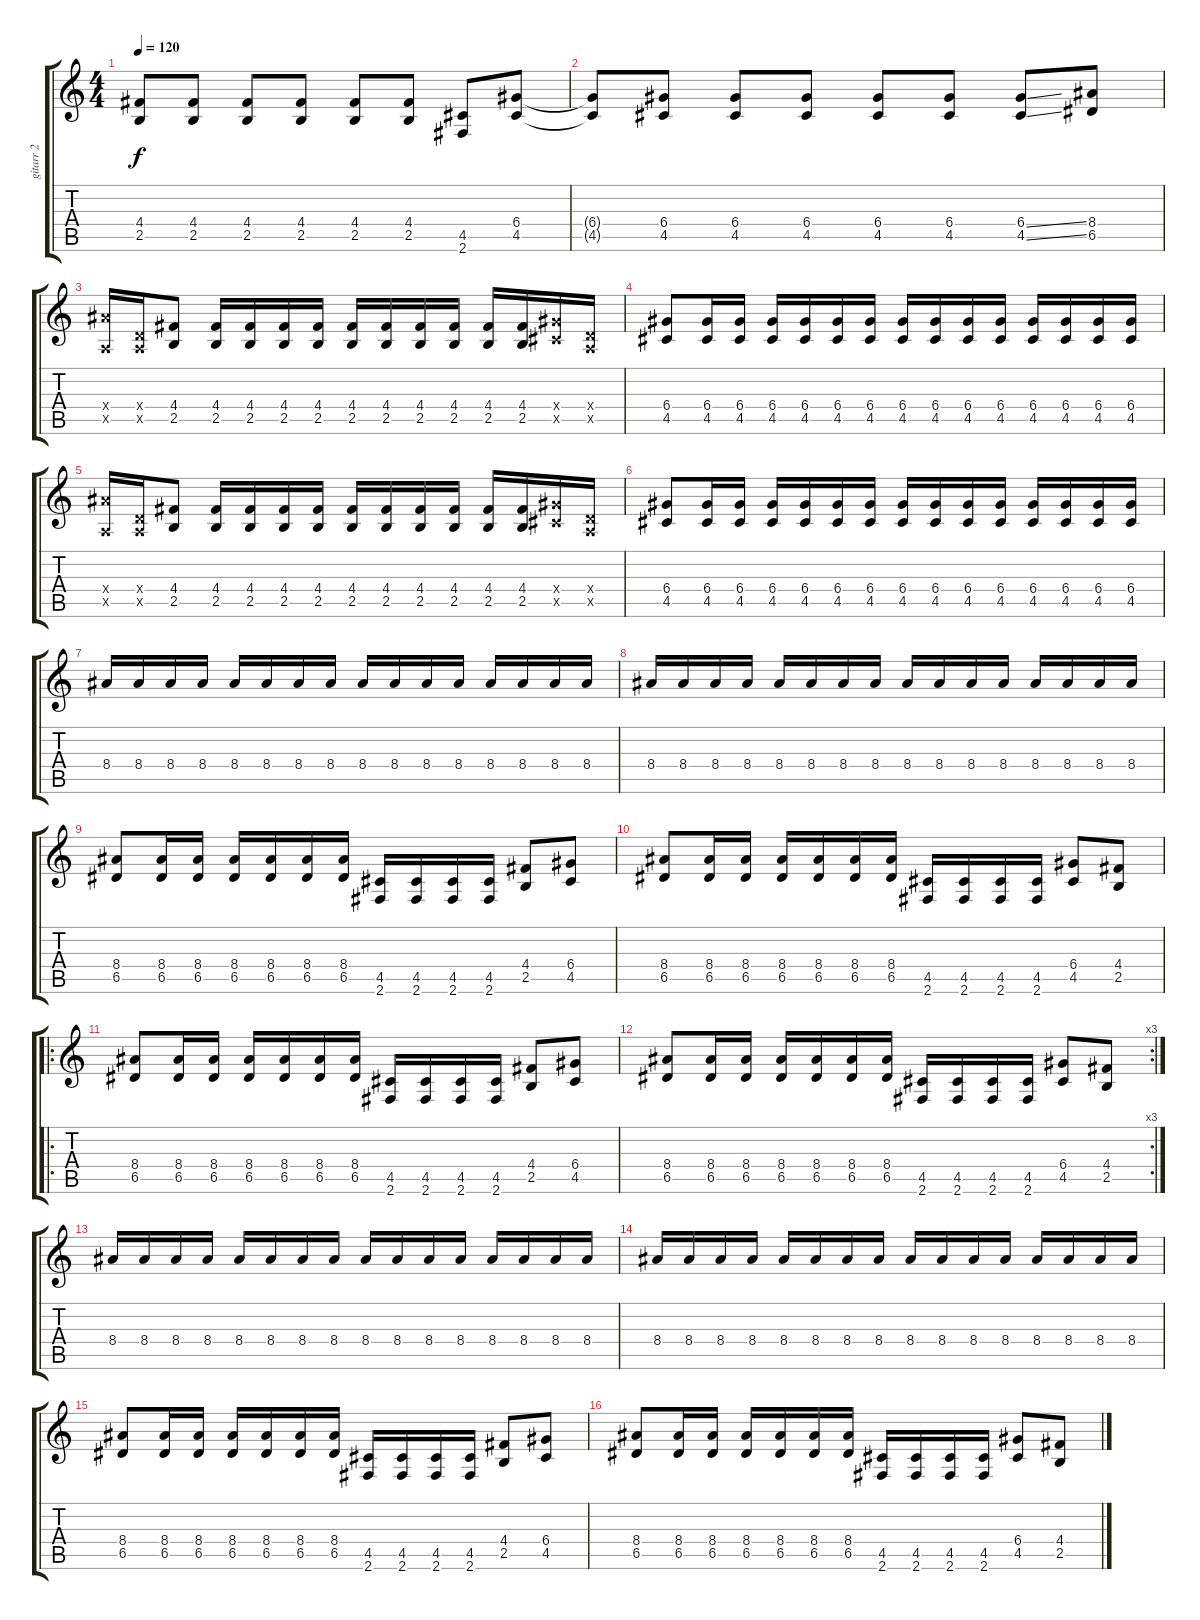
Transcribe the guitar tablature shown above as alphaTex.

\track ("gitarr 2" "gitarr 2") {instrument overdrivenguitar}
\staff {score tabs}
\tuning (E4 B3 G3 D3 A2 E2) {hide}
\ts (4 4)
\tempo 120
\clef g2
\ks c
(4.4{t} 2.5{t}).8{dy f} (4.4 2.5).8 (4.4 2.5).8 (4.4 2.5).8 (4.4 2.5).8 (4.4 2.5).8 (4.5 2.6).8 (6.4 4.5).8 |
(6.4{t} 4.5{t}).8 (6.4 4.5).8 (6.4 4.5).8 (6.4 4.5).8 (6.4 4.5).8 (6.4 4.5).8 (6.4{ss} 4.5{ss}).8 (8.4 6.5).8 |
(8.4{x} 0.5{x}).16 (0.4{x} 0.5{x}).16 (4.4 2.5).8 (4.4 2.5).16 (4.4 2.5).16 (4.4 2.5).16 (4.4 2.5).16 (4.4 2.5).16 (4.4 2.5).16 (4.4 2.5).16 (4.4 2.5).16 (4.4 2.5).16 (4.4 2.5).16 (6.4{x} 4.5{x}).16 (0.4{x} 0.5{x}).16 |
(6.4 4.5).8 (6.4 4.5).16 (6.4 4.5).16 (6.4 4.5).16 (6.4 4.5).16 (6.4 4.5).16 (6.4 4.5).16 (6.4 4.5).16 (6.4 4.5).16 (6.4 4.5).16 (6.4 4.5).16 (6.4 4.5).16 (6.4 4.5).16 (6.4 4.5).16 (6.4 4.5).16 |
(8.4{x} 0.5{x}).16 (0.4{x} 0.5{x}).16 (4.4 2.5).8 (4.4 2.5).16 (4.4 2.5).16 (4.4 2.5).16 (4.4 2.5).16 (4.4 2.5).16 (4.4 2.5).16 (4.4 2.5).16 (4.4 2.5).16 (4.4 2.5).16 (4.4 2.5).16 (6.4{x} 4.5{x}).16 (0.4{x} 0.5{x}).16 |
(6.4 4.5).8 (6.4 4.5).16 (6.4 4.5).16 (6.4 4.5).16 (6.4 4.5).16 (6.4 4.5).16 (6.4 4.5).16 (6.4 4.5).16 (6.4 4.5).16 (6.4 4.5).16 (6.4 4.5).16 (6.4 4.5).16 (6.4 4.5).16 (6.4 4.5).16 (6.4 4.5).16 |
8.4.16 8.4.16 8.4.16 8.4.16 8.4.16 8.4.16 8.4.16 8.4.16 8.4.16 8.4.16 8.4.16 8.4.16 8.4.16 8.4.16 8.4.16 8.4.16 |
8.4.16 8.4.16 8.4.16 8.4.16 8.4.16 8.4.16 8.4.16 8.4.16 8.4.16 8.4.16 8.4.16 8.4.16 8.4.16 8.4.16 8.4.16 8.4.16 |
(8.4 6.5).8 (8.4 6.5).16 (8.4 6.5).16 (8.4 6.5).16 (8.4 6.5).16 (8.4 6.5).16 (8.4 6.5).16 (4.5 2.6).16 (4.5 2.6).16 (4.5 2.6).16 (4.5 2.6).16 (4.4 2.5).8 (6.4 4.5).8 |
(8.4 6.5).8 (8.4 6.5).16 (8.4 6.5).16 (8.4 6.5).16 (8.4 6.5).16 (8.4 6.5).16 (8.4 6.5).16 (4.5 2.6).16 (4.5 2.6).16 (4.5 2.6).16 (4.5 2.6).16 (6.4 4.5).8 (4.4 2.5).8 |
\ro
(8.4 6.5).8 (8.4 6.5).16 (8.4 6.5).16 (8.4 6.5).16 (8.4 6.5).16 (8.4 6.5).16 (8.4 6.5).16 (4.5 2.6).16 (4.5 2.6).16 (4.5 2.6).16 (4.5 2.6).16 (4.4 2.5).8 (6.4 4.5).8 |
\rc 3
(8.4 6.5).8 (8.4 6.5).16 (8.4 6.5).16 (8.4 6.5).16 (8.4 6.5).16 (8.4 6.5).16 (8.4 6.5).16 (4.5 2.6).16 (4.5 2.6).16 (4.5 2.6).16 (4.5 2.6).16 (6.4 4.5).8 (4.4 2.5).8 |
8.4.16 8.4.16 8.4.16 8.4.16 8.4.16 8.4.16 8.4.16 8.4.16 8.4.16 8.4.16 8.4.16 8.4.16 8.4.16 8.4.16 8.4.16 8.4.16 |
8.4.16 8.4.16 8.4.16 8.4.16 8.4.16 8.4.16 8.4.16 8.4.16 8.4.16 8.4.16 8.4.16 8.4.16 8.4.16 8.4.16 8.4.16 8.4.16 |
(8.4 6.5).8 (8.4 6.5).16 (8.4 6.5).16 (8.4 6.5).16 (8.4 6.5).16 (8.4 6.5).16 (8.4 6.5).16 (4.5 2.6).16 (4.5 2.6).16 (4.5 2.6).16 (4.5 2.6).16 (4.4 2.5).8 (6.4 4.5).8 |
(8.4 6.5).8 (8.4 6.5).16 (8.4 6.5).16 (8.4 6.5).16 (8.4 6.5).16 (8.4 6.5).16 (8.4 6.5).16 (4.5 2.6).16 (4.5 2.6).16 (4.5 2.6).16 (4.5 2.6).16 (6.4 4.5).8 (4.4 2.5).8
